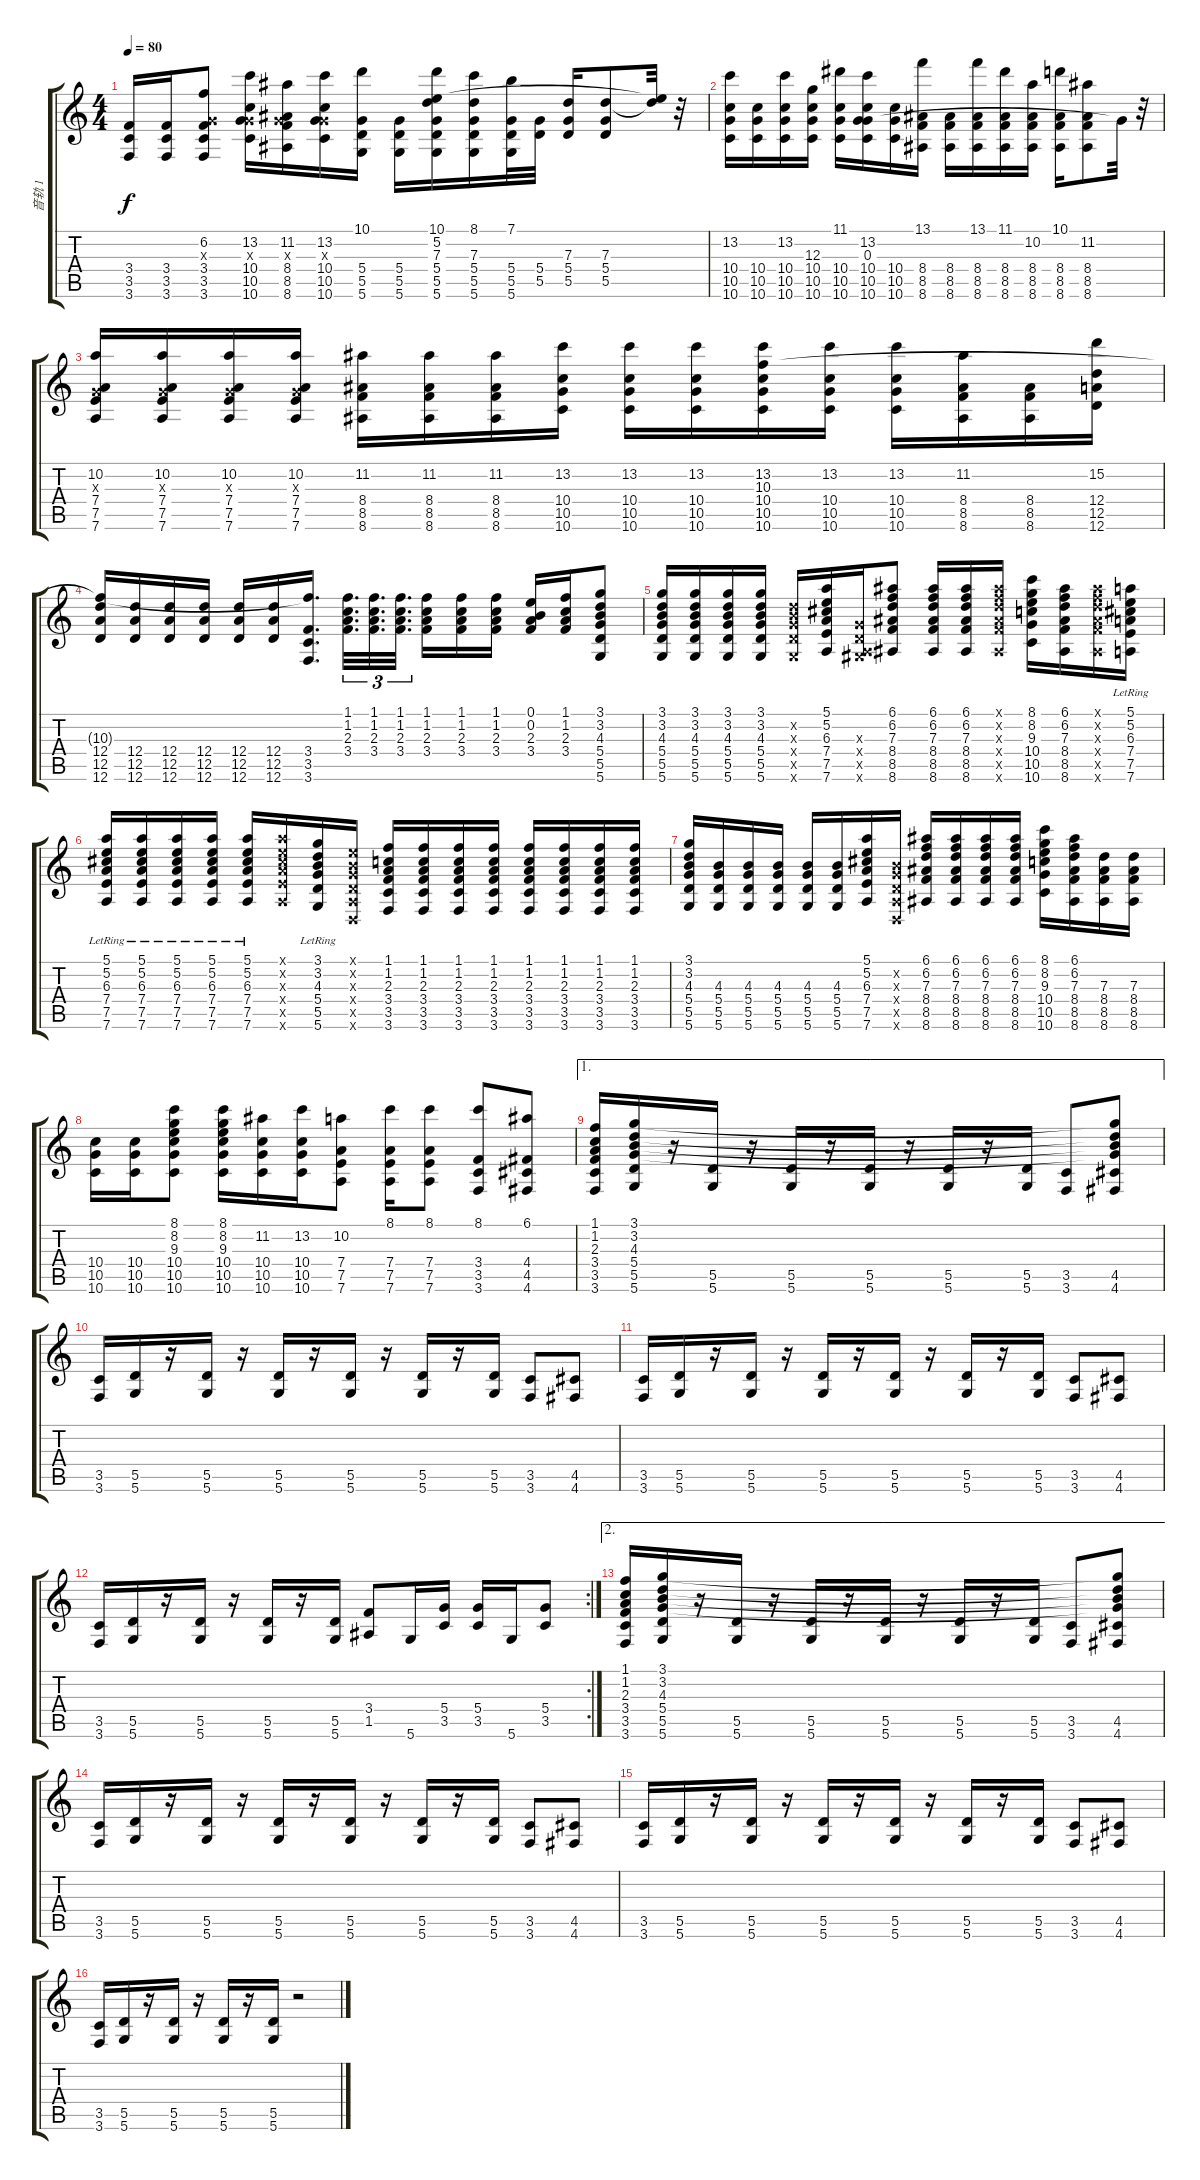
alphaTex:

\track ("音轨 1" "音轨 1") {instrument acousticguitarsteel}
\staff {score tabs}
\tuning (E4 B3 G3 D3 A2 D2) {hide}
\ts (4 4)
\tempo 80
\clef g2
\ks c
(3.4 3.5 3.6).16{dy f} (3.4 3.5 3.6).16 (6.2 0.3{x} 3.4 3.5 3.6).8 (13.2 0.3{x} 10.4 10.5 10.6).16 (11.2 0.3{x} 8.4 8.5 8.6).16 (13.2 0.3{x} 10.4 10.5 10.6).16 (10.1 5.4 5.5 5.6).16 (5.4 5.5 5.6).16 (10.1 5.2 7.3 5.4 5.5 5.6).16 (8.1 7.3 5.4 5.5 5.6).16 (7.1 5.4 5.5 5.6).32 (5.4 5.5).32 (7.3 5.4 5.5).16 (7.3 5.4 5.5).8 (5.2{t} 7.3{t}).32 r.32 |
(13.2 10.4 10.5 10.6).16 (10.4 10.5 10.6).16 (13.2 10.4 10.5 10.6).16 (12.3 10.4 10.5 10.6).16 (11.1 10.4 10.5 10.6).16 (13.2 0.3 10.4 10.5 10.6).16 (10.4 10.5 10.6).16 (13.1 8.4 8.5 8.6).16 (8.4 8.5 8.6).16 (13.1 8.4 8.5 8.6).16 (11.1 8.4 8.5 8.6).16 (10.2 8.4 8.5 8.6).16 (10.1 8.4 8.5 8.6).16 (11.2 8.4 8.5 8.6).8 0.3{t}.32 r.32 |
(10.2 0.3{x} 7.4 7.5 7.6).16 (10.2 0.3{x} 7.4 7.5 7.6).16 (10.2 0.3{x} 7.4 7.5 7.6).16 (10.2 0.3{x} 7.4 7.5 7.6).16 (11.2 8.4 8.5 8.6).16 (11.2 8.4 8.5 8.6).16 (11.2 8.4 8.5 8.6).16 (13.2 10.4 10.5 10.6).16 (13.2 10.4 10.5 10.6).16 (13.2 10.4 10.5 10.6).16 (13.2 10.3 10.4 10.5 10.6).16 (13.2 10.4 10.5 10.6).16 (13.2 10.4 10.5 10.6).16 (11.2 8.4 8.5 8.6).16 (8.4 8.5 8.6).16 (15.2 12.4 12.5 12.6).16 |
(10.3{t} 12.4 12.5 12.6).16 (12.4 12.5 12.6).16 (12.4 12.5 12.6).16 (12.4 12.5 12.6).16 (12.4 12.5 12.6).16 (12.4 12.5 12.6).16 (10.3{t} 3.4 3.5 3.6).16{d beam splitsecondary} (1.1 1.2 2.3 3.4).32{d tu (3 2)} (1.1 1.2 2.3 3.4).32{d tu (3 2)} (1.1 1.2 2.3 3.4).32{d tu (3 2) beam splitsecondary} (1.1 1.2 2.3 3.4).16 (1.1 1.2 2.3 3.4).16 (1.1 1.2 2.3 3.4).16 (0.1 0.2 2.3 3.4).16 (1.1 1.2 2.3 3.4).16 (3.1 3.2 4.3 5.4 5.5 5.6).8 |
(3.1 3.2 4.3 5.4 5.5 5.6).16 (3.1 3.2 4.3 5.4 5.5 5.6).16 (3.1 3.2 4.3 5.4 5.5 5.6).16 (3.1 3.2 4.3 5.4 5.5 5.6).16 (3.2{x} 4.3{x} 5.4{x} 5.5{x} 5.6{x}).16 (5.1 5.2 6.3 7.4 7.5 7.6).16 (0.3{x} 0.4{x} 0.5{x} 6.6{x}).16 (6.1 6.2 7.3 8.4 8.5 8.6).8 (6.1 6.2 7.3 8.4 8.5 8.6).16 (6.1 6.2 7.3 8.4 8.5 8.6).16 (6.1{x} 6.2{x} 7.3{x} 8.4{x} 8.5{x} 8.6{x}).16 (8.1 8.2 9.3 10.4 10.5 10.6).16 (6.1 6.2 7.3 8.4 8.5 8.6).16 (6.1{x} 6.2{x} 7.3{x} 8.4{x} 8.5{x} 8.6{x}).16 (5.1{lr} 5.2{lr} 6.3{lr} 7.4{lr} 7.5{lr} 7.6{lr}).16 |
(5.1 5.2 6.3 7.4{lr} 7.5{lr} 7.6{lr}).16 (5.1 5.2 6.3 7.4{lr} 7.5{lr} 7.6{lr}).16 (5.1 5.2 6.3 7.4{lr} 7.5{lr} 7.6{lr}).16 (5.1 5.2 6.3 7.4{lr} 7.5{lr} 7.6{lr}).16 (5.1 5.2 6.3 7.4{lr} 7.5{lr} 7.6{lr}).16 (5.1{x} 5.2{x} 6.3{x} 7.4{x} 7.5{x} 7.6{x}).16 (3.1{lr} 3.2{lr} 4.3{lr} 5.4{lr} 5.5{lr} 5.6{lr}).16 (0.1{x} 0.2{x} 0.3{x} 0.4{x} 0.5{x} 0.6{x}).16 (1.1 1.2 2.3 3.4 3.5 3.6).16 (1.1 1.2 2.3 3.4 3.5 3.6).16 (1.1 1.2 2.3 3.4 3.5 3.6).16 (1.1 1.2 2.3 3.4 3.5 3.6).16 (1.1 1.2 2.3 3.4 3.5 3.6).16 (1.1 1.2 2.3 3.4 3.5 3.6).16 (1.1 1.2 2.3 3.4 3.5 3.6).16 (1.1 1.2 2.3 3.4 3.5 3.6).16 |
(3.1 3.2 4.3 5.4 5.5 5.6).16 (4.3 5.4 5.5 5.6).16 (4.3 5.4 5.5 5.6).16 (4.3 5.4 5.5 5.6).16 (4.3 5.4 5.5 5.6).16 (4.3 5.4 5.5 5.6).16 (5.1 5.2 6.3 7.4 7.5 7.6).16 (0.2{x} 0.3{x} 0.4{x} 0.5{x} 0.6{x}).16 (6.1 6.2 7.3 8.4 8.5 8.6).16 (6.1 6.2 7.3 8.4 8.5 8.6).16 (6.1 6.2 7.3 8.4 8.5 8.6).16 (6.1 6.2 7.3 8.4 8.5 8.6).16 (8.1 8.2 9.3 10.4 10.5 10.6).16 (6.1 6.2 7.3 8.4 8.5 8.6).16 (7.3 8.4 8.5 8.6).16 (7.3 8.4 8.5 8.6).16 |
(10.4 10.5 10.6).16 (10.4 10.5 10.6).16 (8.1 8.2 9.3 10.4 10.5 10.6).8 (8.1 8.2 9.3 10.4 10.5 10.6).16 (11.2 10.4 10.5 10.6).16 (13.2 10.4 10.5 10.6).16 (10.2 7.4 7.5 7.6).8 (8.1 7.4 7.5 7.6).16 (8.1 7.4 7.5 7.6).8 (8.1 3.4 3.5 3.6).8 (6.1 4.4 4.5 4.6).8 |
\ae 1
(1.1 1.2 2.3 3.4 3.5 3.6).16 (3.1 3.2 4.3 5.4 5.5 5.6).16 r.16 (5.5 5.6).16 r.16 (5.5 5.6).16 r.16 (5.5 5.6).16 r.16 (5.5 5.6).16 r.16 (5.5 5.6).16 (3.5 3.6).8 (3.1{t} 3.2{t} 4.3{t} 5.4{t} 4.5 4.6).8 |
(3.5 3.6).16 (5.5 5.6).16 r.16 (5.5 5.6).16 r.16 (5.5 5.6).16 r.16 (5.5 5.6).16 r.16 (5.5 5.6).16 r.16 (5.5 5.6).16 (3.5 3.6).8 (4.5 4.6).8 |
(3.5 3.6).16 (5.5 5.6).16 r.16 (5.5 5.6).16 r.16 (5.5 5.6).16 r.16 (5.5 5.6).16 r.16 (5.5 5.6).16 r.16 (5.5 5.6).16 (3.5 3.6).8 (4.5 4.6).8 |
\rc 2
(3.5 3.6).16 (5.5 5.6).16 r.16 (5.5 5.6).16 r.16 (5.5 5.6).16 r.16 (5.5 5.6).16 (3.4 1.5).8 5.6.16 (5.4 3.5).16 (5.4 3.5).16 5.6.16 (5.4 3.5).8 |
\ae 2
(1.1 1.2 2.3 3.4 3.5 3.6).16 (3.1 3.2 4.3 5.4 5.5 5.6).16 r.16 (5.5 5.6).16 r.16 (5.5 5.6).16 r.16 (5.5 5.6).16 r.16 (5.5 5.6).16 r.16 (5.5 5.6).16 (3.5 3.6).8 (3.1{t} 3.2{t} 4.3{t} 5.4{t} 4.5 4.6).8 |
(3.5 3.6).16 (5.5 5.6).16 r.16 (5.5 5.6).16 r.16 (5.5 5.6).16 r.16 (5.5 5.6).16 r.16 (5.5 5.6).16 r.16 (5.5 5.6).16 (3.5 3.6).8 (4.5 4.6).8 |
(3.5 3.6).16 (5.5 5.6).16 r.16 (5.5 5.6).16 r.16 (5.5 5.6).16 r.16 (5.5 5.6).16 r.16 (5.5 5.6).16 r.16 (5.5 5.6).16 (3.5 3.6).8 (4.5 4.6).8 |
(3.5 3.6).16 (5.5 5.6).16 r.16 (5.5 5.6).16 r.16 (5.5 5.6).16 r.16 (5.5 5.6).16 r.2
